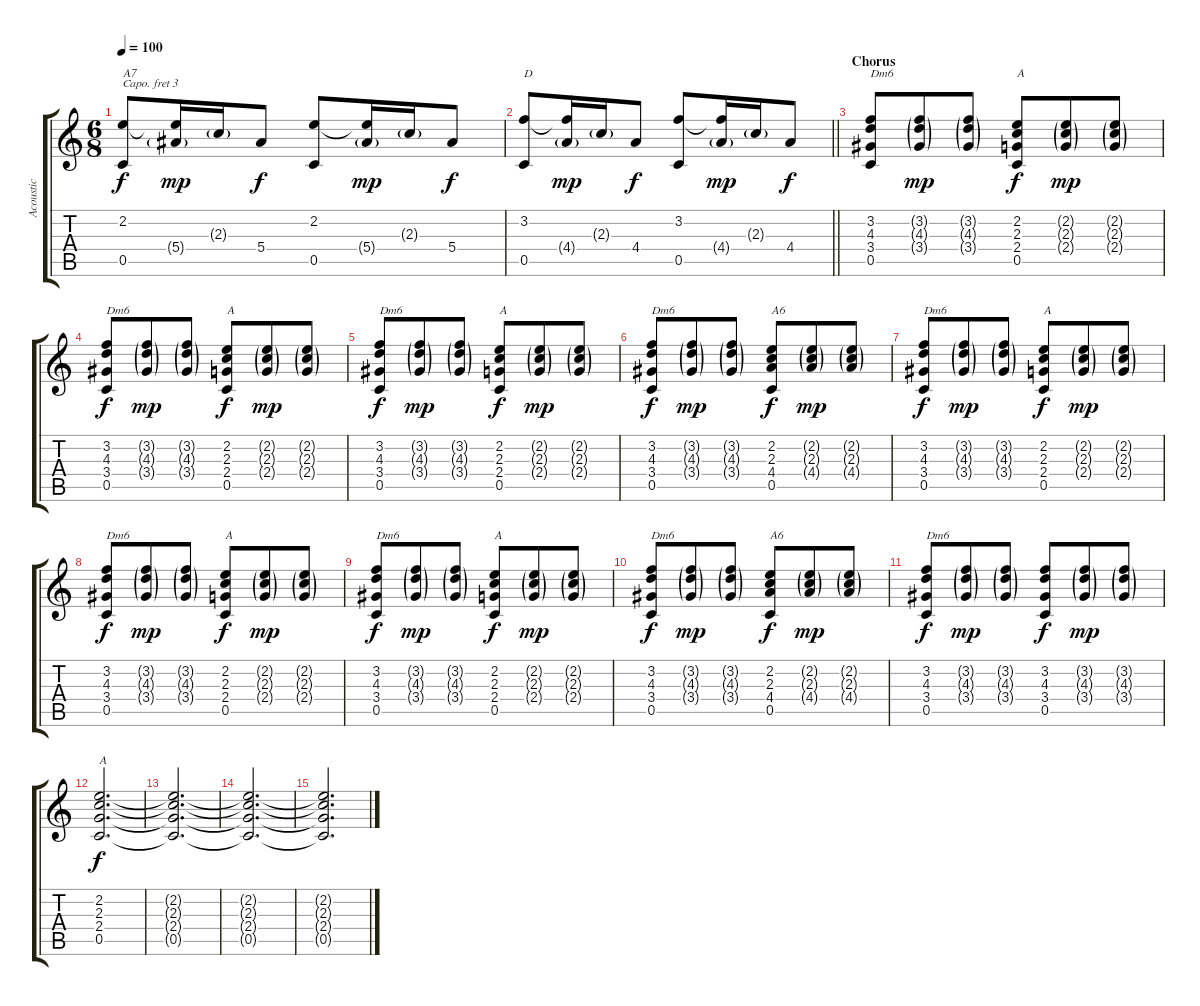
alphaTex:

\track ("Acoustic" "Acoustic") {instrument acousticguitarsteel}
\staff {score tabs}
\capo 3
\tuning (E4 B3 G3 D3 A2 E2) {hide}
\ts (6 8)
\tempo 100
\clef g2
\ks c
(2.2 0.5).8{txt "A7" dy f} (2.2{t} 5.4{g}).16{dy mp} 2.3{g}.16 5.4.8{dy f} (2.2 0.5).8 (2.2{t} 5.4{g}).16{dy mp} 2.3{g}.16 5.4.8{dy f} |
\barLineRight lightlight
(3.2 0.5).8{txt "D"} (3.2{t} 4.4{g}).16{dy mp} 2.3{g}.16 4.4.8{dy f} (3.2 0.5).8 (3.2{t} 4.4{g}).16{dy mp} 2.3{g}.16 4.4.8{dy f} |
\section ("" "Chorus")
(3.2 4.3 3.4 0.5).8{txt "Dm6"} (3.2{g} 4.3{g} 3.4{g}).8{dy mp} (3.2{g} 4.3{g} 3.4{g}).8 (2.2 2.3 2.4 0.5).8{txt "A" dy f} (2.2{g} 2.3{g} 2.4{g}).8{dy mp} (2.2{g} 2.3{g} 2.4{g}).8 |
(3.2 4.3 3.4 0.5).8{txt "Dm6" dy f} (3.2{g} 4.3{g} 3.4{g}).8{dy mp} (3.2{g} 4.3{g} 3.4{g}).8 (2.2 2.3 2.4 0.5).8{txt "A" dy f} (2.2{g} 2.3{g} 2.4{g}).8{dy mp} (2.2{g} 2.3{g} 2.4{g}).8 |
(3.2 4.3 3.4 0.5).8{txt "Dm6" dy f} (3.2{g} 4.3{g} 3.4{g}).8{dy mp} (3.2{g} 4.3{g} 3.4{g}).8 (2.2 2.3 2.4 0.5).8{txt "A" dy f} (2.2{g} 2.3{g} 2.4{g}).8{dy mp} (2.2{g} 2.3{g} 2.4{g}).8 |
(3.2 4.3 3.4 0.5).8{txt "Dm6" dy f} (3.2{g} 4.3{g} 3.4{g}).8{dy mp} (3.2{g} 4.3{g} 3.4{g}).8 (2.2 2.3 4.4 0.5).8{txt "A6" dy f} (2.2{g} 2.3{g} 4.4{g}).8{dy mp} (2.2{g} 2.3{g} 4.4{g}).8 |
(3.2 4.3 3.4 0.5).8{txt "Dm6" dy f} (3.2{g} 4.3{g} 3.4{g}).8{dy mp} (3.2{g} 4.3{g} 3.4{g}).8 (2.2 2.3 2.4 0.5).8{txt "A" dy f} (2.2{g} 2.3{g} 2.4{g}).8{dy mp} (2.2{g} 2.3{g} 2.4{g}).8 |
(3.2 4.3 3.4 0.5).8{txt "Dm6" dy f} (3.2{g} 4.3{g} 3.4{g}).8{dy mp} (3.2{g} 4.3{g} 3.4{g}).8 (2.2 2.3 2.4 0.5).8{txt "A" dy f} (2.2{g} 2.3{g} 2.4{g}).8{dy mp} (2.2{g} 2.3{g} 2.4{g}).8 |
(3.2 4.3 3.4 0.5).8{txt "Dm6" dy f} (3.2{g} 4.3{g} 3.4{g}).8{dy mp} (3.2{g} 4.3{g} 3.4{g}).8 (2.2 2.3 2.4 0.5).8{txt "A" dy f} (2.2{g} 2.3{g} 2.4{g}).8{dy mp} (2.2{g} 2.3{g} 2.4{g}).8 |
(3.2 4.3 3.4 0.5).8{txt "Dm6" dy f} (3.2{g} 4.3{g} 3.4{g}).8{dy mp} (3.2{g} 4.3{g} 3.4{g}).8 (2.2 2.3 4.4 0.5).8{txt "A6" dy f} (2.2{g} 2.3{g} 4.4{g}).8{dy mp} (2.2{g} 2.3{g} 4.4{g}).8 |
(3.2 4.3 3.4 0.5).8{txt "Dm6" dy f} (3.2{g} 4.3{g} 3.4{g}).8{dy mp} (3.2{g} 4.3{g} 3.4{g}).8 (3.2 4.3 3.4 0.5).8{dy f} (3.2{g} 4.3{g} 3.4{g}).8{dy mp} (3.2{g} 4.3{g} 3.4{g}).8 |
(2.2 2.3 2.4 0.5).2{d txt "A" dy f} |
(2.2{t} 2.3{t} 2.4{t} 0.5{t}).2{d} |
(2.2{t} 2.3{t} 2.4{t} 0.5{t}).2{d} |
(2.2{t} 2.3{t} 2.4{t} 0.5{t}).2{d}
